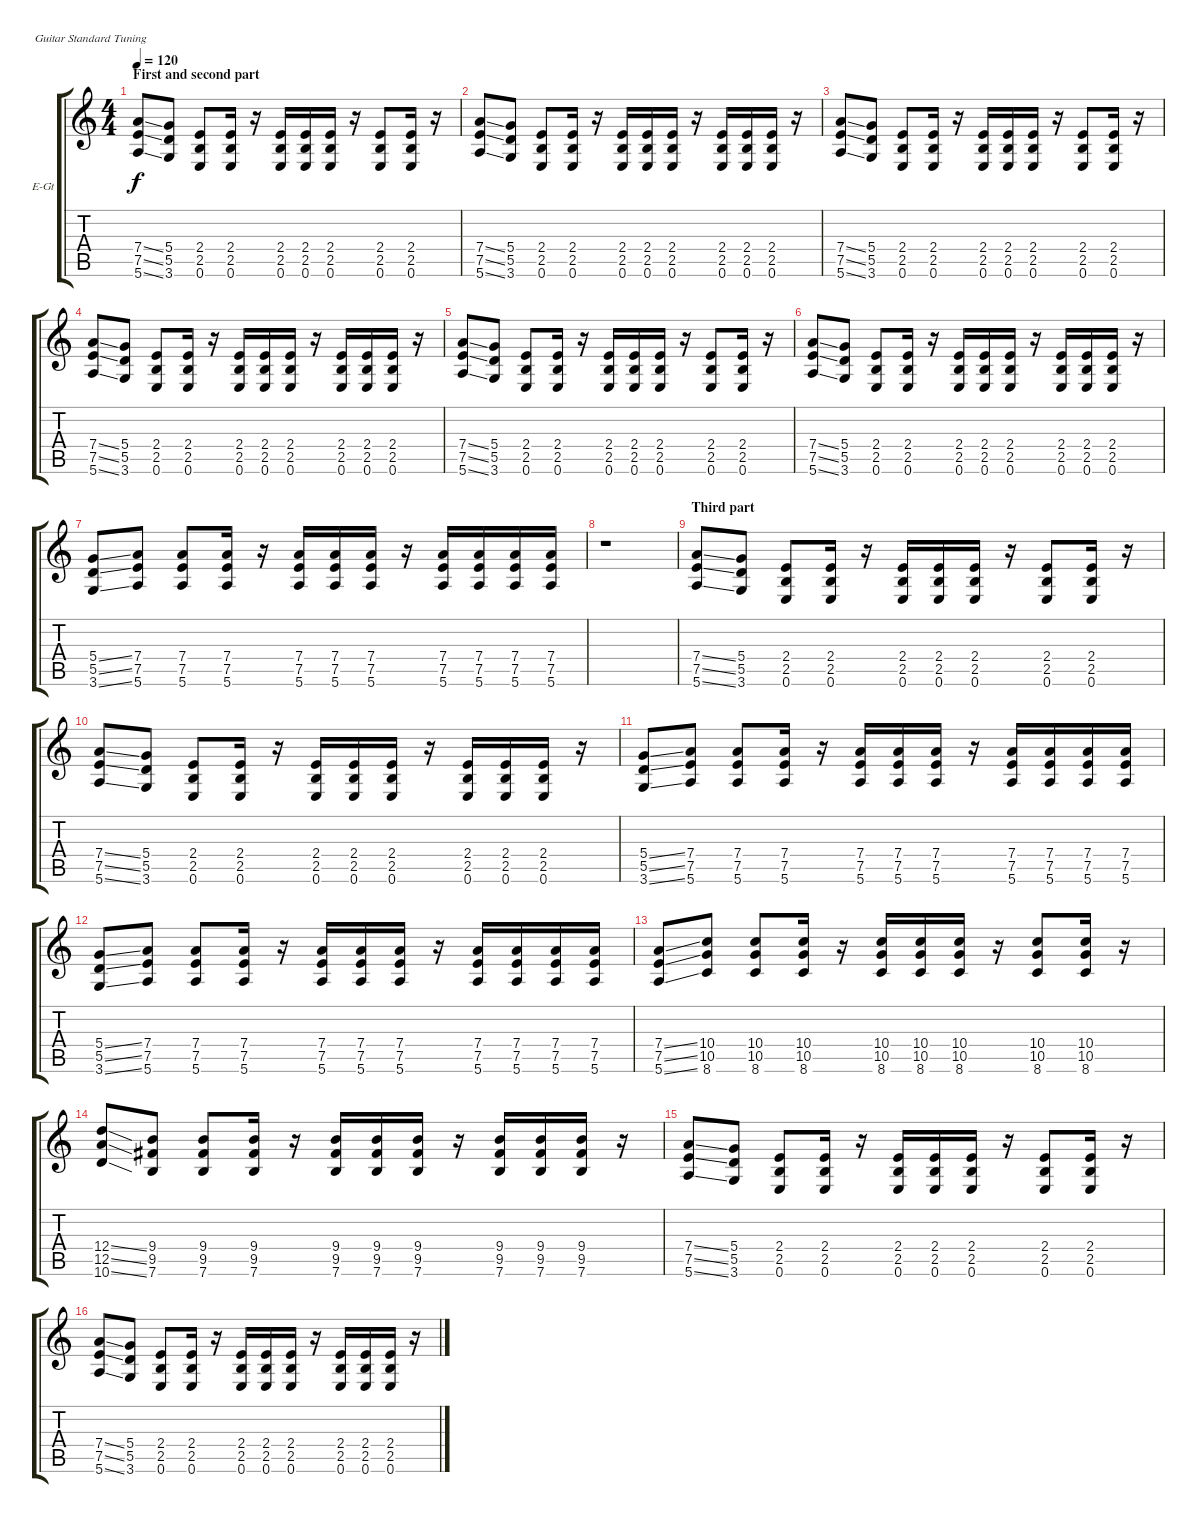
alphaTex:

\bracketExtendMode groupsimilarinstruments
\firstSystemTrackNameOrientation horizontal
\otherSystemsTrackNameOrientation horizontal
\track ("Distortion guitar" "E-Gt") {instrument distortionguitar}
\staff {score tabs}
\tuning (E4 B3 G3 D3 A2 E2)
\ts (4 4)
\section ("" "First and second part")
\tempo 120
\clef g2
\ks c
(7.4{ss} 7.5{ss} 5.6{ss}).8{dy f instrument distortionguitar} (5.4 5.5 3.6).8 (2.4 2.5 0.6).8 (2.4 2.5 0.6).16 r.16 (2.4 2.5 0.6).16 (2.4 2.5 0.6).16 (2.4 2.5 0.6).16 r.16 (2.4 2.5 0.6).8 (2.4 2.5 0.6).16 r.16 |
(7.4{ss} 7.5{ss} 5.6{ss}).8 (5.4 5.5 3.6).8 (2.4 2.5 0.6).8 (2.4 2.5 0.6).16 r.16 (2.4 2.5 0.6).16 (2.4 2.5 0.6).16 (2.4 2.5 0.6).16 r.16 (2.4 2.5 0.6).16 (2.4 2.5 0.6).16 (2.4 2.5 0.6).16 r.16 |
(7.4{ss} 7.5{ss} 5.6{ss}).8 (5.4 5.5 3.6).8 (2.4 2.5 0.6).8 (2.4 2.5 0.6).16 r.16 (2.4 2.5 0.6).16 (2.4 2.5 0.6).16 (2.4 2.5 0.6).16 r.16 (2.4 2.5 0.6).8 (2.4 2.5 0.6).16 r.16 |
(7.4{ss} 7.5{ss} 5.6{ss}).8 (5.4 5.5 3.6).8 (2.4 2.5 0.6).8 (2.4 2.5 0.6).16 r.16 (2.4 2.5 0.6).16 (2.4 2.5 0.6).16 (2.4 2.5 0.6).16 r.16 (2.4 2.5 0.6).16 (2.4 2.5 0.6).16 (2.4 2.5 0.6).16 r.16 |
(7.4{ss} 7.5{ss} 5.6{ss}).8 (5.4 5.5 3.6).8 (2.4 2.5 0.6).8 (2.4 2.5 0.6).16 r.16 (2.4 2.5 0.6).16 (2.4 2.5 0.6).16 (2.4 2.5 0.6).16 r.16 (2.4 2.5 0.6).8 (2.4 2.5 0.6).16 r.16 |
(7.4{ss} 7.5{ss} 5.6{ss}).8 (5.4 5.5 3.6).8 (2.4 2.5 0.6).8 (2.4 2.5 0.6).16 r.16 (2.4 2.5 0.6).16 (2.4 2.5 0.6).16 (2.4 2.5 0.6).16 r.16 (2.4 2.5 0.6).16 (2.4 2.5 0.6).16 (2.4 2.5 0.6).16 r.16 |
(5.4{ss} 5.5{ss} 3.6{ss}).8 (7.4 7.5 5.6).8 (7.4 7.5 5.6).8 (7.4 7.5 5.6).16 r.16 (7.4 7.5 5.6).16 (7.4 7.5 5.6).16 (7.4 7.5 5.6).16 r.16 (7.4 7.5 5.6).16 (7.4 7.5 5.6).16 (7.4 7.5 5.6).16 (7.4 7.5 5.6).16 |
r.1 |
\section ("" "Third part")
(7.4{ss} 7.5{ss} 5.6{ss}).8 (5.4 5.5 3.6).8 (2.4 2.5 0.6).8 (2.4 2.5 0.6).16 r.16 (2.4 2.5 0.6).16 (2.4 2.5 0.6).16 (2.4 2.5 0.6).16 r.16 (2.4 2.5 0.6).8 (2.4 2.5 0.6).16 r.16 |
(7.4{ss} 7.5{ss} 5.6{ss}).8 (5.4 5.5 3.6).8 (2.4 2.5 0.6).8 (2.4 2.5 0.6).16 r.16 (2.4 2.5 0.6).16 (2.4 2.5 0.6).16 (2.4 2.5 0.6).16 r.16 (2.4 2.5 0.6).16 (2.4 2.5 0.6).16 (2.4 2.5 0.6).16 r.16 |
(5.4{ss} 5.5{ss} 3.6{ss}).8 (7.4 7.5 5.6).8 (7.4 7.5 5.6).8 (7.4 7.5 5.6).16 r.16 (7.4 7.5 5.6).16 (7.4 7.5 5.6).16 (7.4 7.5 5.6).16 r.16 (7.4 7.5 5.6).16 (7.4 7.5 5.6).16 (7.4 7.5 5.6).16 (7.4 7.5 5.6).16 |
(5.4{ss} 5.5{ss} 3.6{ss}).8 (7.4 7.5 5.6).8 (7.4 7.5 5.6).8 (7.4 7.5 5.6).16 r.16 (7.4 7.5 5.6).16 (7.4 7.5 5.6).16 (7.4 7.5 5.6).16 r.16 (7.4 7.5 5.6).16 (7.4 7.5 5.6).16 (7.4 7.5 5.6).16 (7.4 7.5 5.6).16 |
(7.4{ss} 7.5{ss} 5.6{ss}).8 (10.4 8.6 10.5).8 (10.5 8.6 10.4).8 (10.4 10.5 8.6).16 r.16 (10.4 10.5 8.6).16 (10.4 10.5 8.6).16 (10.4 10.5 8.6).16 r.16 (10.4 10.5 8.6).8 (10.4 10.5 8.6).16 r.16 |
(12.4{ss} 12.5{ss} 10.6{ss}).8 (9.4 9.5 7.6).8 (9.5 7.6 9.4).8 (9.4 9.5 7.6).16 r.16 (9.4 9.5 7.6).16 (9.4 9.5 7.6).16 (9.4 9.5 7.6).16 r.16 (9.4 9.5 7.6).16 (9.4 7.6 9.5).16 (9.4 9.5 7.6).16 r.16 |
(7.4{ss} 7.5{ss} 5.6{ss}).8 (5.4 5.5 3.6).8 (2.4 2.5 0.6).8 (2.4 2.5 0.6).16 r.16 (2.4 2.5 0.6).16 (2.4 2.5 0.6).16 (2.4 2.5 0.6).16 r.16 (2.4 2.5 0.6).8 (2.4 2.5 0.6).16 r.16 |
(7.4{ss} 7.5{ss} 5.6{ss}).8 (5.4 5.5 3.6).8 (2.4 2.5 0.6).8 (2.4 2.5 0.6).16 r.16 (2.4 2.5 0.6).16 (2.4 2.5 0.6).16 (2.4 2.5 0.6).16 r.16 (2.4 2.5 0.6).16 (2.4 2.5 0.6).16 (2.4 2.5 0.6).16 r.16
